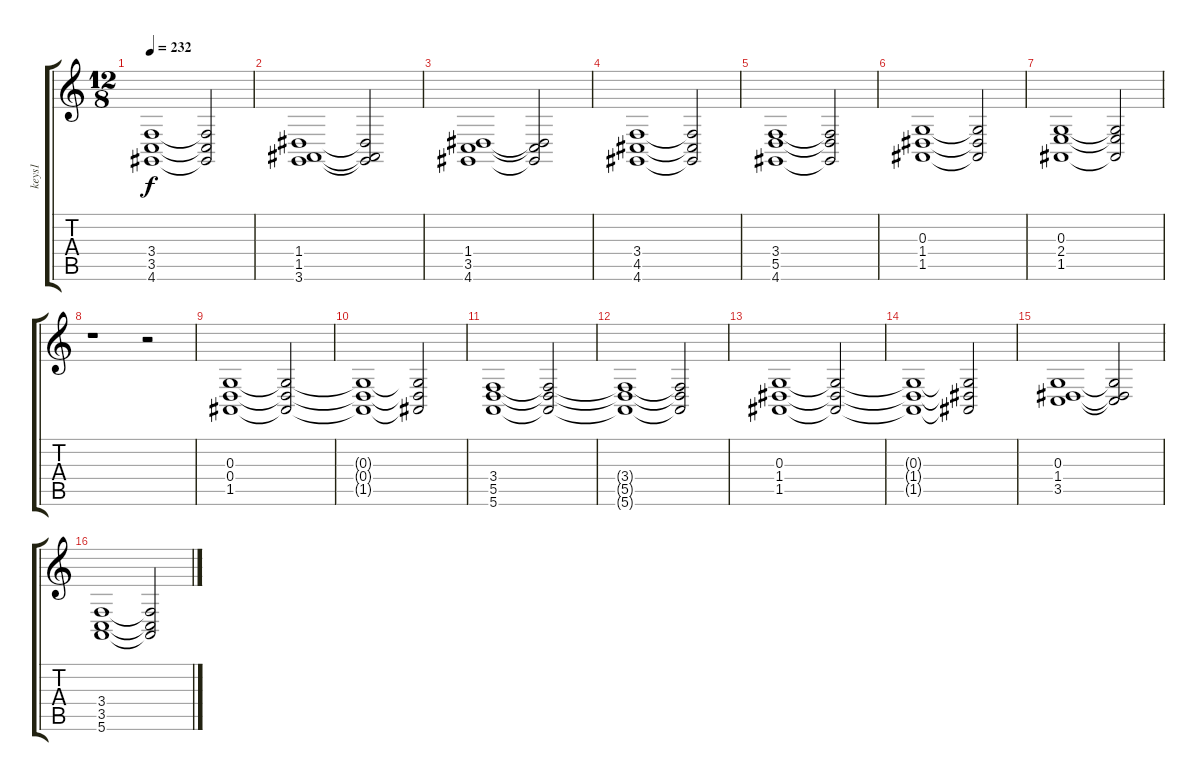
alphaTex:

\track ("keys1" "keys1") {instrument choiraahs}
\staff {score tabs}
\tuning (E4 B3 G3 D3 A2 E2) {hide}
\ts (12 8)
\tempo 232
\clef g2
\ks c
(3.4 3.5 4.6).1{dy f} (3.4{t} 3.5{t} 4.6{t}).2 |
(1.4 1.5 3.6).1 (1.4{t} 1.5{t} 3.6{t}).2 |
(1.4 3.5 4.6).1 (1.4{t} 3.5{t} 4.6{t}).2 |
(3.4 4.5 4.6).1 (3.4{t} 4.5{t} 4.6{t}).2 |
(3.4 5.5 4.6).1 (3.4{t} 5.5{t} 4.6{t}).2 |
(0.3 1.4 1.5).1 (0.3{t} 1.4{t} 1.5{t}).2 |
(0.3 2.4 1.5).1 (0.3{t} 2.4{t} 1.5{t}).2 |
r.1 r.2 |
(0.3 0.4 1.5).1 (0.3{t} 0.4{t} 1.5{t}).2 |
(0.3{t} 0.4{t} 1.5{t}).1 (0.3{t} 0.4{t} 1.5{t}).2 |
(3.4 5.5 5.6).1 (3.4{t} 5.5{t} 5.6{t}).2 |
(3.4{t} 5.5{t} 5.6{t}).1 (3.4{t} 5.5{t} 5.6{t}).2 |
(0.3 1.4 1.5).1 (0.3{t} 1.4{t} 1.5{t}).2 |
(0.3{t} 1.4{t} 1.5{t}).1 (0.3{t} 1.4{t} 1.5{t}).2 |
(0.3 1.4 3.5).1 (0.3{t} 1.4{t} 3.5{t}).2 |
(3.4 3.5 5.6).1 (3.4{t} 3.5{t} 5.6{t}).2
